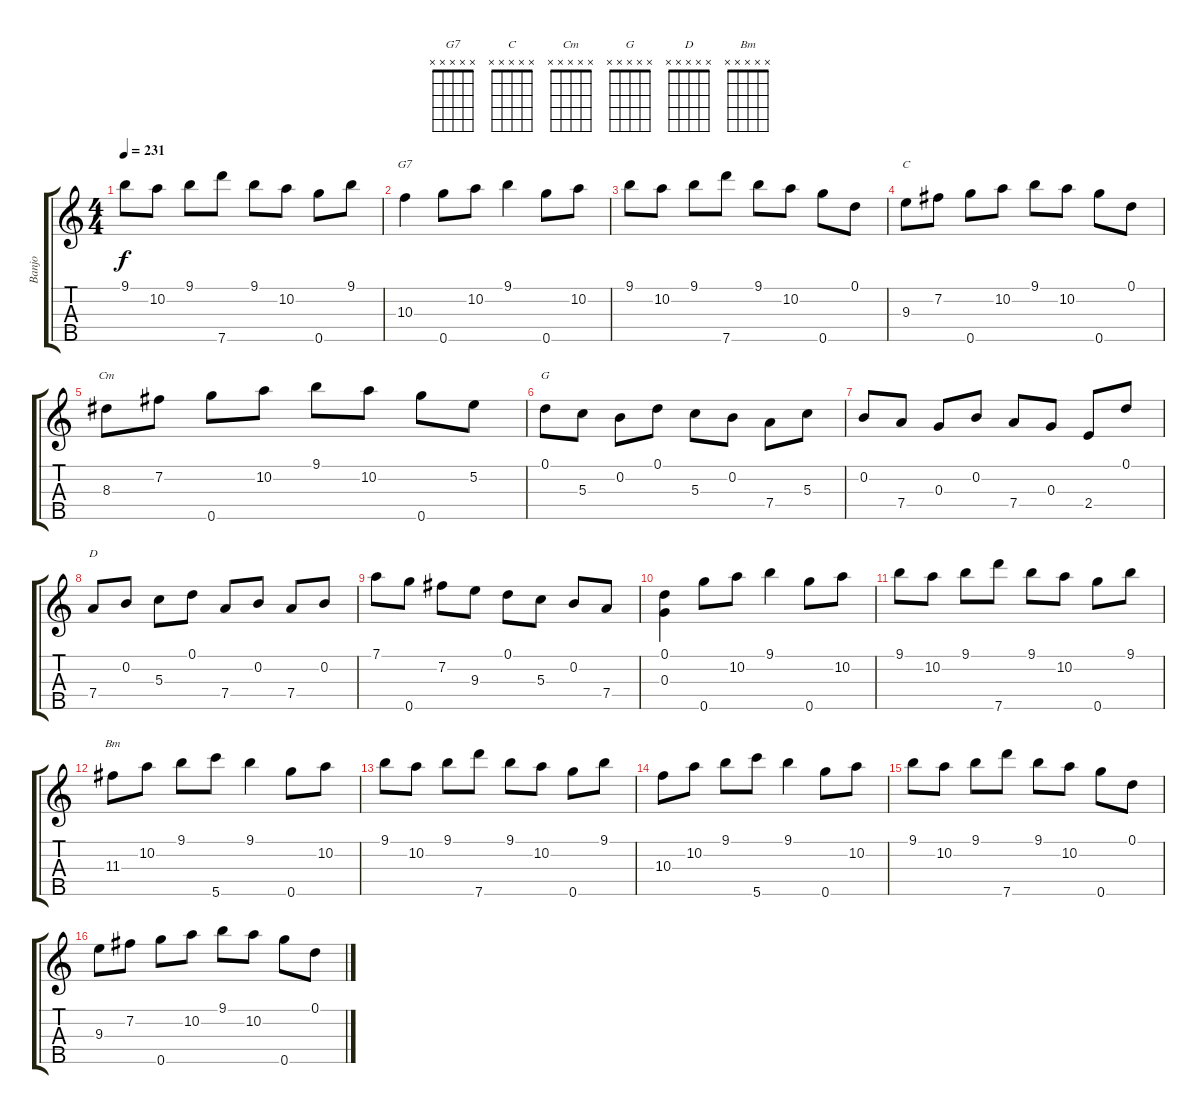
\track ("Banjo" "Banjo") {instrument banjo}
\staff {score tabs}
\tuning (D4 B3 G3 D3 G4) {hide}
\displaytranspose 12
\chord ("G7" x x x x x) {firstfret 0}
\chord ("C" x x x x x) {firstfret 0}
\chord ("Cm" x x x x x) {firstfret 0}
\chord ("G" x x x x x) {firstfret 0}
\chord ("D" x x x x x) {firstfret 0}
\chord ("Bm" x x x x x) {firstfret 0}
\ts (4 4)
\tempo 231
\clef g2
\ks c
9.1.8{dy f} 10.2.8 9.1.8 7.5.8 9.1.8 10.2.8 0.5.8 9.1.8 |
10.3.4{ch "G7"} 0.5.8 10.2.8 9.1.4 0.5.8 10.2.8 |
9.1.8 10.2.8 9.1.8 7.5.8 9.1.8 10.2.8 0.5.8 0.1.8 |
9.3.8{ch "C"} 7.2.8 0.5.8 10.2.8 9.1.8 10.2.8 0.5.8 0.1.8 |
8.3.8{ch "Cm"} 7.2.8 0.5.8 10.2.8 9.1.8 10.2.8 0.5.8 5.2.8 |
0.1.8{ch "G"} 5.3.8 0.2.8 0.1.8 5.3.8 0.2.8 7.4.8 5.3.8 |
0.2.8 7.4.8 0.3.8 0.2.8 7.4.8 0.3.8 2.4.8 0.1.8 |
7.4.8{ch "D"} 0.2.8 5.3.8 0.1.8 7.4.8 0.2.8 7.4.8 0.2.8 |
7.1.8 0.5.8 7.2.8 9.3.8 0.1.8 5.3.8 0.2.8 7.4.8 |
(0.1 0.3).4 0.5.8 10.2.8 9.1.4 0.5.8 10.2.8 |
9.1.8 10.2.8 9.1.8 7.5.8 9.1.8 10.2.8 0.5.8 9.1.8 |
11.3.8{ch "Bm"} 10.2.8 9.1.8 5.5.8 9.1.4 0.5.8 10.2.8 |
9.1.8 10.2.8 9.1.8 7.5.8 9.1.8 10.2.8 0.5.8 9.1.8 |
10.3.8 10.2.8 9.1.8 5.5.8 9.1.4 0.5.8 10.2.8 |
9.1.8 10.2.8 9.1.8 7.5.8 9.1.8 10.2.8 0.5.8 0.1.8 |
9.3.8 7.2.8 0.5.8 10.2.8 9.1.8 10.2.8 0.5.8 0.1.8
